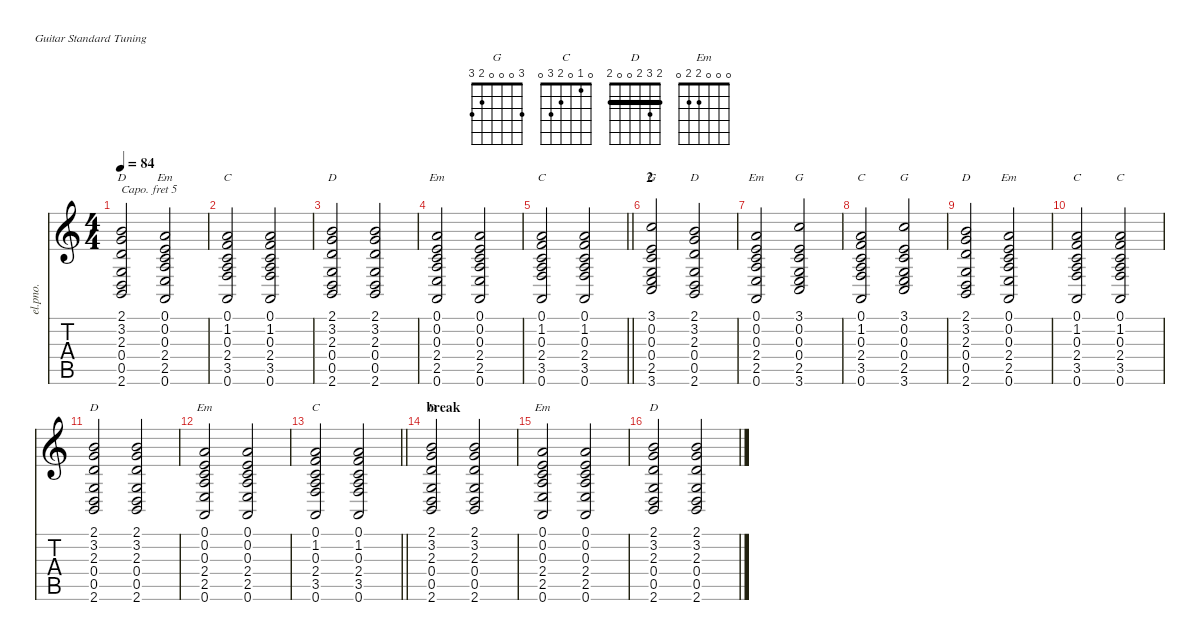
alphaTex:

\defaultSystemsLayout 4
\hideDynamics
\bracketExtendMode nobrackets
\otherSystemsTrackNameOrientation horizontal
\track ("Guitar 2 (chords Capo 5)" "el.pno.") {instrument electricpiano1}
\staff {score tabs}
\capo 5
\tuning (E4 B3 G3 D3 A2 E2)
\chord ("G" 3 0 0 0 2 3)
\chord ("C" 0 1 0 2 3 0)
\chord ("D" 2 3 2 0 0 2) {barre 2}
\chord ("Em" 0 0 0 2 2 0)
\ts (4 4)
\tempo 84
\clef g2
\ks c
(2.1 3.2 2.3 0.4 0.5 2.6).2{ch "D" dy f beam Up} (0.1 0.2 0.3 2.4 2.5 0.6).2{ch "Em" beam Up} |
(0.1 1.2 0.3 2.4 3.5 0.6).2{ch "C" beam Up} (0.1 1.2 0.3 2.4 3.5 0.6).2{beam Up} |
(2.1 3.2 2.3 0.4 0.5 2.6).2{ch "D" beam Up} (2.1 3.2 2.3 0.4 0.5 2.6).2{beam Up} |
(0.1 0.2 0.3 2.4 2.5 0.6).2{ch "Em" beam Up} (0.1 0.2 0.3 2.4 2.5 0.6).2{beam Up} |
\barLineRight lightlight
(0.1 1.2 0.3 2.4 3.5 0.6).2{ch "C" beam Up} (0.1 1.2 0.3 2.4 3.5 0.6).2{beam Up} |
\section ("" "2")
(3.1 0.2 0.3 0.4 2.5 3.6).2{ch "G" beam Up} (2.1 3.2 2.3 0.4 0.5 2.6).2{ch "D" beam Up} |
(0.1 0.2 0.3 2.4 2.5 0.6).2{ch "Em" beam Up} (3.1 0.2 0.3 0.4 2.5 3.6).2{ch "G" beam Up} |
(0.1 1.2 0.3 2.4 3.5 0.6).2{ch "C" beam Up} (3.1 0.2 0.3 0.4 2.5 3.6).2{ch "G" beam Up} |
(2.1 3.2 2.3 0.4 0.5 2.6).2{ch "D" beam Up} (0.1 0.2 0.3 2.4 2.5 0.6).2{ch "Em" beam Up} |
(0.1 1.2 0.3 2.4 3.5 0.6).2{ch "C" beam Up} (0.1 1.2 0.3 2.4 3.5 0.6).2{ch "C" beam Up} |
(2.1 3.2 2.3 0.4 0.5 2.6).2{ch "D" beam Up} (2.1 3.2 2.3 0.4 0.5 2.6).2{beam Up} |
(0.1 0.2 0.3 2.4 2.5 0.6).2{ch "Em" beam Up} (0.1 0.2 0.3 2.4 2.5 0.6).2{beam Up} |
\barLineRight lightlight
(0.1 1.2 0.3 2.4 3.5 0.6).2{ch "C" beam Up} (0.1 1.2 0.3 2.4 3.5 0.6).2{beam Up} |
\section ("" "break")
(2.1 3.2 2.3 0.4 0.5 2.6).2{ch "D" beam Up} (2.1 3.2 2.3 0.4 0.5 2.6).2{beam Up} |
(0.1 0.2 0.3 2.4 2.5 0.6).2{ch "Em" beam Up} (0.1 0.2 0.3 2.4 2.5 0.6).2{beam Up} |
(2.1 3.2 2.3 0.4 0.5 2.6).2{ch "D" beam Up} (2.1 3.2 2.3 0.4 0.5 2.6).2{beam Up}
